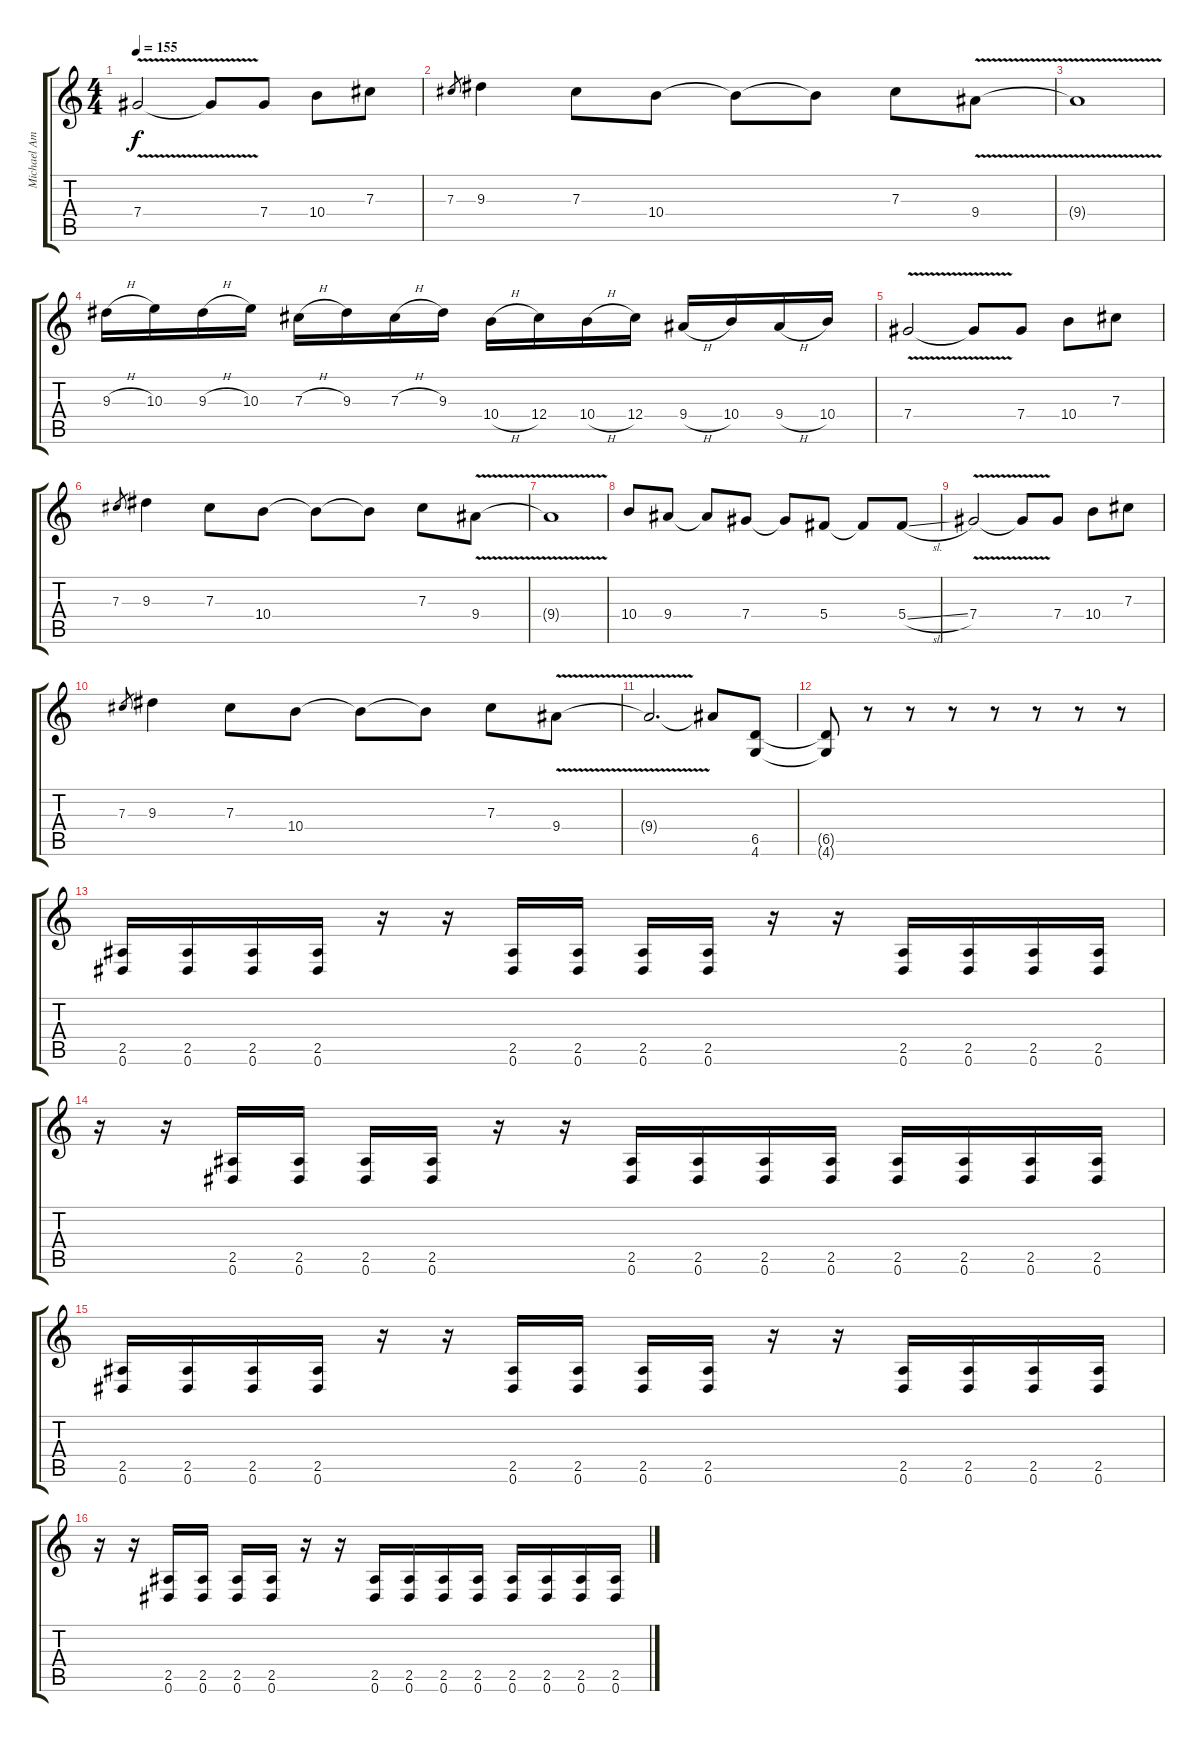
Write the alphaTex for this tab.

\track ("Michael Amott" "Michael Am") {instrument distortionguitar}
\staff {score tabs}
\tuning (Eb4 Bb3 Gb3 Db3 Ab2 Eb2) {hide}
\ts (4 4)
\tempo 155
\clef g2
\ks c
7.4{v}.2{dy f} 7.4{t}.8 7.4.8 10.4.8 7.3.8 |
7.3.8{gr} 9.3.4 7.3.8 10.4.8 10.4{t}.8 10.4{t}.8 7.3.8 9.4{v}.8 |
9.4{t}.1 |
9.3{h}.16 10.3.16 9.3{h}.16 10.3.16 7.3{h}.16 9.3.16 7.3{h}.16 9.3.16 10.4{h}.16 12.4.16 10.4{h}.16 12.4.16 9.4{h}.16 10.4.16 9.4{h}.16 10.4.16 |
7.4{v}.2 7.4{t}.8 7.4.8 10.4.8 7.3.8 |
7.3.8{gr} 9.3.4 7.3.8 10.4.8 10.4{t}.8 10.4{t}.8 7.3.8 9.4{v}.8 |
9.4{t}.1 |
10.4.8 9.4.8 9.4{t}.8 7.4.8 7.4{t}.8 5.4.8 5.4{t}.8 5.4{sl}.8 |
7.4{v}.2 7.4{t}.8 7.4.8 10.4.8 7.3.8 |
7.3.8{gr} 9.3.4 7.3.8 10.4.8 10.4{t}.8 10.4{t}.8 7.3.8 9.4{v}.8 |
9.4{t}.2{d} 9.4{t}.8 (6.5 4.6).8 |
(6.5{t} 4.6{t}).8 r.8 r.8 r.8 r.8 r.8 r.8 r.8 |
(2.5 0.6).16 (2.5 0.6).16 (2.5 0.6).16 (2.5 0.6).16 r.16 r.16 (2.5 0.6).16 (2.5 0.6).16 (2.5 0.6).16 (2.5 0.6).16 r.16 r.16 (2.5 0.6).16 (2.5 0.6).16 (2.5 0.6).16 (2.5 0.6).16 |
r.16 r.16 (2.5 0.6).16 (2.5 0.6).16 (2.5 0.6).16 (2.5 0.6).16 r.16 r.16 (2.5 0.6).16 (2.5 0.6).16 (2.5 0.6).16 (2.5 0.6).16 (2.5 0.6).16 (2.5 0.6).16 (2.5 0.6).16 (2.5 0.6).16 |
(2.5 0.6).16 (2.5 0.6).16 (2.5 0.6).16 (2.5 0.6).16 r.16 r.16 (2.5 0.6).16 (2.5 0.6).16 (2.5 0.6).16 (2.5 0.6).16 r.16 r.16 (2.5 0.6).16 (2.5 0.6).16 (2.5 0.6).16 (2.5 0.6).16 |
r.16 r.16 (2.5 0.6).16 (2.5 0.6).16 (2.5 0.6).16 (2.5 0.6).16 r.16 r.16 (2.5 0.6).16 (2.5 0.6).16 (2.5 0.6).16 (2.5 0.6).16 (2.5 0.6).16 (2.5 0.6).16 (2.5 0.6).16 (2.5 0.6).16
